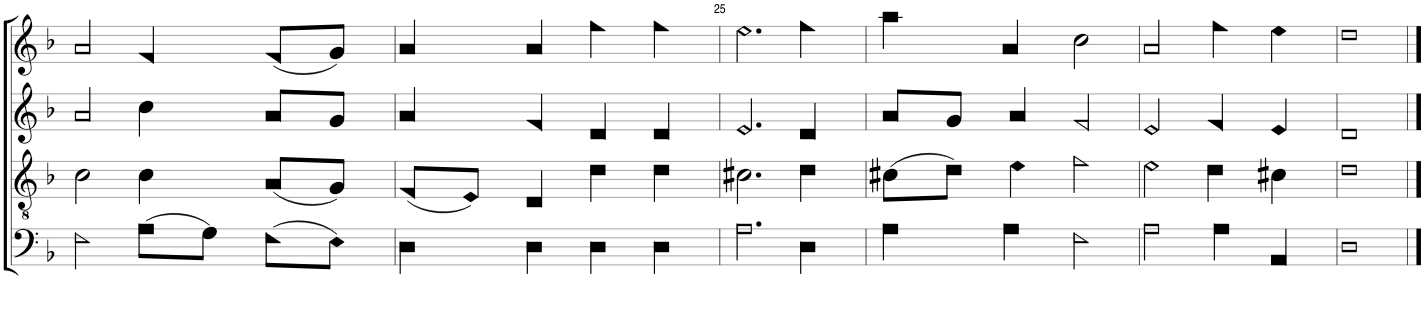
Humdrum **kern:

**kern	**kern	**kern	**kern
*part4	*part3	*part2	*part1
*staff4	*staff3	*staff2	*staff1
*I"Bass	*I"Tenor	*I"Soprano	*I"Voice
!!LO:PB:g=z
*clefF4	*clefGv2	*clefG2	*clefG2
*k[b-]	*k[b-]	*k[b-]	*k[b-]
*M4/4	*M4/4	*M4/4	*M4/4
*met(c)	*met(c)	*met(c)	*met(c)
=23	=23	=23	=23
2F!\	2c!\	2a!/	2a!/
(8A!\L	4c!\	4cc!\	4f!/
8G!\J)	.	.	.
(8F!\L	(8A!/L	8a!/L	(8f!/L
8E!\J)	8G!/J)	8g!/J	8g!/J)
=24	=24	=24	=24
4D!\	(8F!/L	4a!/	4a!/
.	8E!/J)	.	.
4D!\	4D!/	4f!/	4a!/
4D!\	4d!\	4d!/	4ff!\
4D!\	4d!\	4d!/	4ff!\
=25	=25	=25	=25
2.A!\	2.c#X!\	2.e!/	2.ee!\
4D!\	4d!\	4d!/	4ff!\
=26	=26	=26	=26
4A!\	(8c#X!\L	8a!/L	4aa!\
.	8d!\J)	8g!/J	.
4A!\	4e!\	4a!/	4a!/
2F!\	2f!\	2f!/	2cc!\
=27	=27	=27	=27
2A!\	2e!\	2e!/	2a!/
4A!\	4d!\	4f!/	4ff!\
4AA!/	4c#X!\	4e!/	4ee!\
=28	=28	=28	=28
1D!	1d!	1d!	1dd!
==	==	==	==
*-	*-	*-	*-
